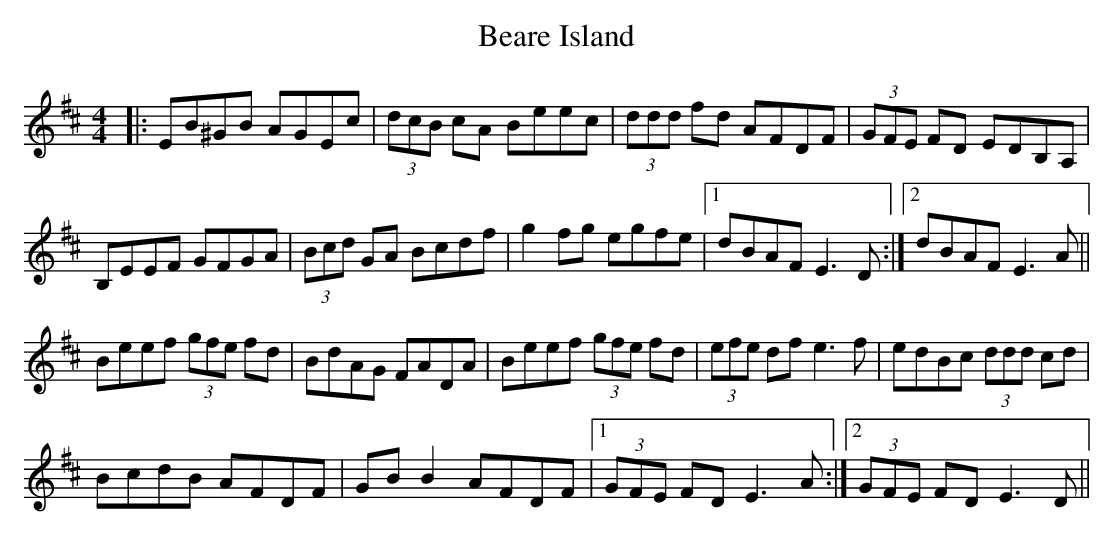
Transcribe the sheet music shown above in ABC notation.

X:1
T: Beare Island
M: 4/4
L: 1/8
K: Edor
|:EB^GB AGEc|(3dcB cA Beec|(3ddd fd AFDF|(3GFE FD EDB,A,|
B,EEF GFGA|(3Bcd GA Bcdf|g2 fg egfe|1 dBAF E3 D:|2 dBAF E3 A||
Beef (3gfe fd|BdAG FADA|Beef (3gfe fd|(3efe df e3 f|edBc (3ddd cd|
BcdB AFDF|GB B2 AFDF|1 (3GFE FD E3 A:|2 (3GFE FD E3 D||
